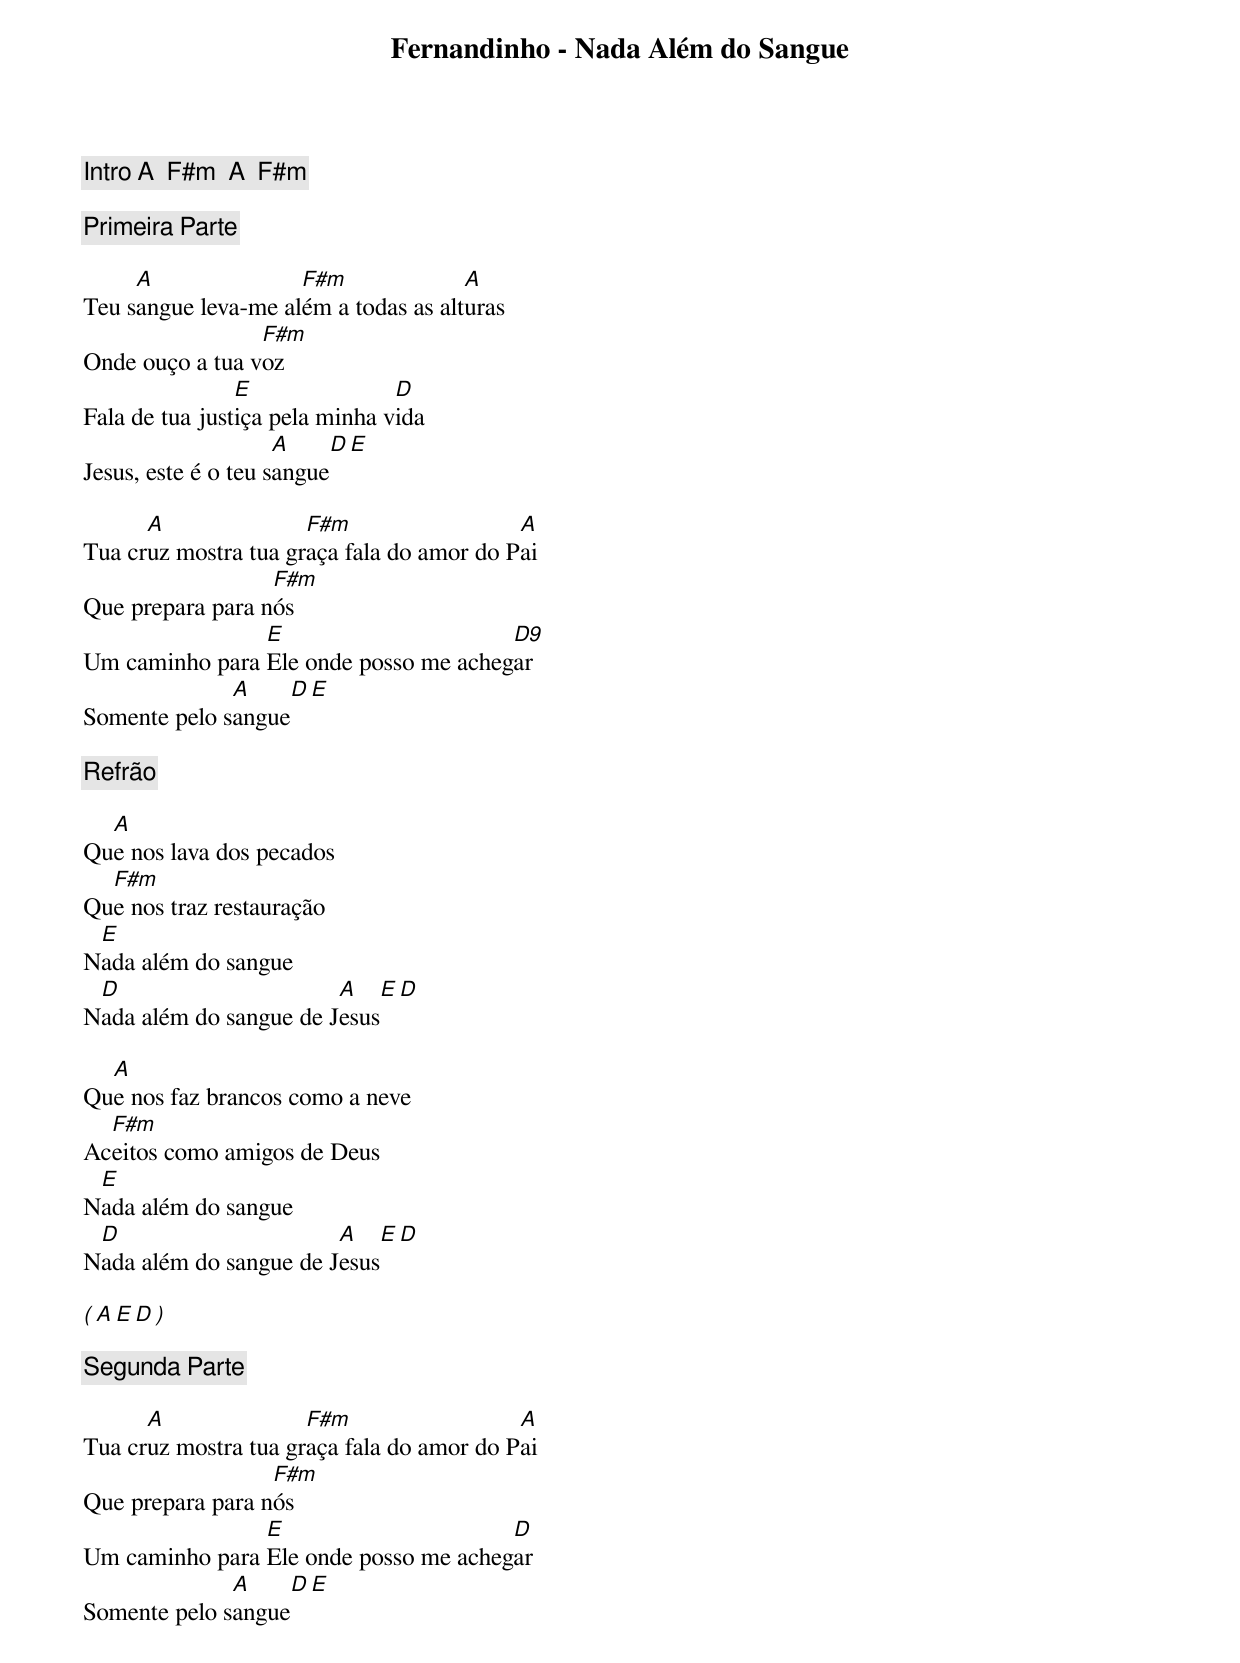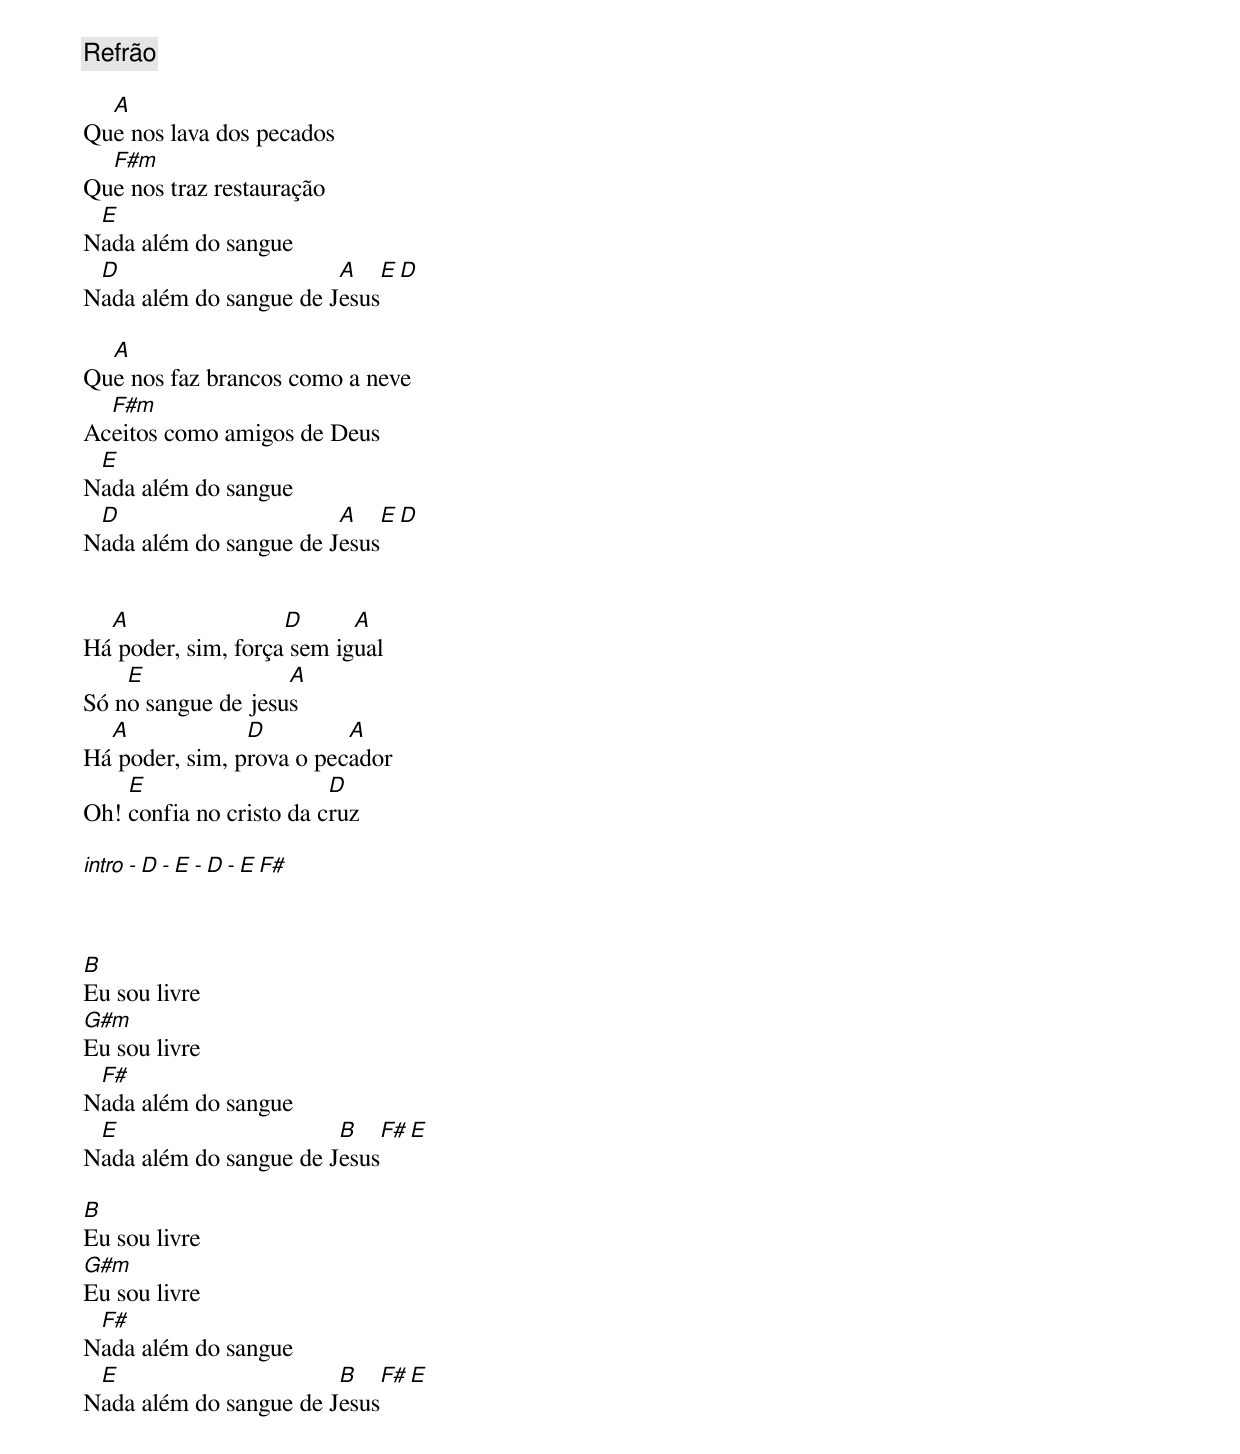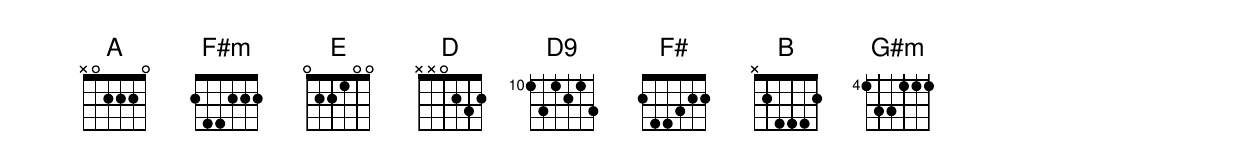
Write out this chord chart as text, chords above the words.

Fernandinho - Nada Além do Sangue

[Intro] A  F#m  A  F#m

[Primeira Parte]

     A               F#m              A
Teu sangue leva-me além a todas as alturas
                 F#m
Onde ouço a tua voz
                E               D
Fala de tua justiça pela minha vida
                     A     D  E
Jesus, este é o teu sangue

      A               F#m                  A
Tua cruz mostra tua graça fala do amor do Pai
                  F#m
Que prepara para nós
                E                      D9
Um caminho para Ele onde posso me achegar
              A     D  E
Somente pelo sangue

[Refrão]

  A
Que nos lava dos pecados
  F#m
Que nos traz restauração
 E
Nada além do sangue
 D                      A    E  D
Nada além do sangue de Jesus

  A
Que nos faz brancos como a neve
  F#m
Aceitos como amigos de Deus
 E
Nada além do sangue
 D                      A    E  D
Nada além do sangue de Jesus

( A  E  D )

[Segunda Parte]

      A               F#m                  A
Tua cruz mostra tua graça fala do amor do Pai
                  F#m
Que prepara para nós
                E                      D
Um caminho para Ele onde posso me achegar
              A     D  E
Somente pelo sangue

[Refrão]

  A
Que nos lava dos pecados
  F#m
Que nos traz restauração
 E
Nada além do sangue
 D                      A    E  D
Nada além do sangue de Jesus

  A
Que nos faz brancos como a neve
  F#m
Aceitos como amigos de Deus
 E
Nada além do sangue
 D                      A    E  D
Nada além do sangue de Jesus


  A                 D      A
Há poder, sim, força sem igual
    E               A
Só no sangue de jesus
  A             D         A
Há poder, sim, prova o pecador
    E                    D
Oh! confia no cristo da cruz

intro - D - E - D - E F#



B
Eu sou livre
G#m
Eu sou livre
 F#
Nada além do sangue
 E                      B    F#  E
Nada além do sangue de Jesus

B
Eu sou livre
G#m
Eu sou livre
 F#
Nada além do sangue
 E                      B    F#  E
Nada além do sangue de Jesus
